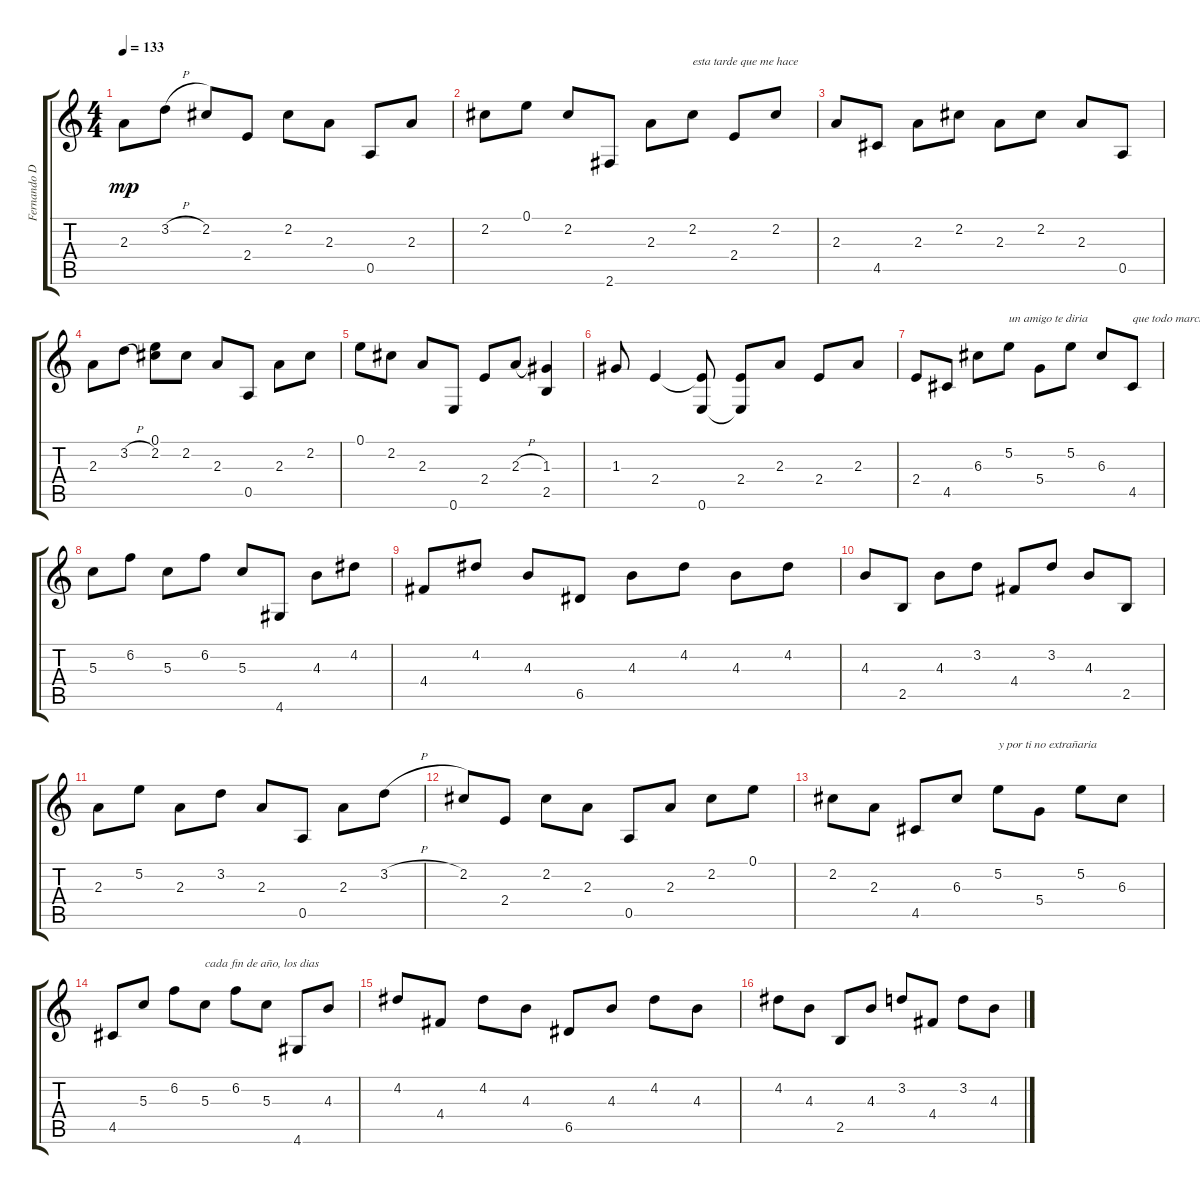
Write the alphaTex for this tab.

\track ("Fernando Delgadillo" "Fernando D") {instrument acousticguitarsteel}
\staff {score tabs}
\tuning (E4 B3 G3 D3 A2 E2) {hide}
\ts (4 4)
\tempo 133
\clef g2
\ks c
2.3.8{dy mp} 3.2{h}.8 2.2.8 2.4.8 2.2.8 2.3.8 0.5.8 2.3.8 |
2.2.8 0.1.8 2.2.8 2.6.8 2.3.8 2.2.8{txt "esta tarde que me hace "} 2.4.8 2.2.8 |
2.3.8 4.5.8 2.3.8 2.2.8 2.3.8 2.2.8 2.3.8 0.5.8 |
2.3.8 3.2{h}.8 (0.1 2.2).8 2.2.8 2.3.8 0.5.8 2.3.8 2.2.8 |
0.1.8 2.2.8 2.3.8 0.6.8 2.4.8 2.3{h}.8 (1.3 2.5).4 |
1.3.8 2.4.4 (2.4{t} 0.6).8 (2.4 0.6{t}).8 2.3.8 2.4.8 2.3.8 |
2.4.8 4.5.8 6.3.8 5.2.8{txt "un amigo te diria"} 5.4.8 5.2.8 6.3.8 4.5.8{txt "que todo marcha"} |
5.3.8 6.2.8 5.3.8 6.2.8 5.3.8 4.6.8 4.3.8 4.2.8 |
4.4.8 4.2.8 4.3.8 6.5.8 4.3.8 4.2.8 4.3.8 4.2.8 |
4.3.8 2.5.8 4.3.8 3.2.8 4.4.8 3.2.8 4.3.8 2.5.8 |
2.3.8 5.2.8 2.3.8 3.2.8 2.3.8 0.5.8 2.3.8 3.2{h}.8 |
2.2.8 2.4.8 2.2.8 2.3.8 0.5.8 2.3.8 2.2.8 0.1.8 |
2.2.8 2.3.8 4.5.8 6.3.8 5.2.8{txt "y por ti no extrañaria"} 5.4.8 5.2.8 6.3.8 |
4.5.8 5.3.8 6.2.8 5.3.8{txt "cada fin de año, los dias"} 6.2.8 5.3.8 4.6.8 4.3.8 |
4.2.8 4.4.8 4.2.8 4.3.8 6.5.8 4.3.8 4.2.8 4.3.8 |
4.2.8 4.3.8 2.5.8 4.3.8 3.2.8 4.4.8 3.2.8 4.3.8
